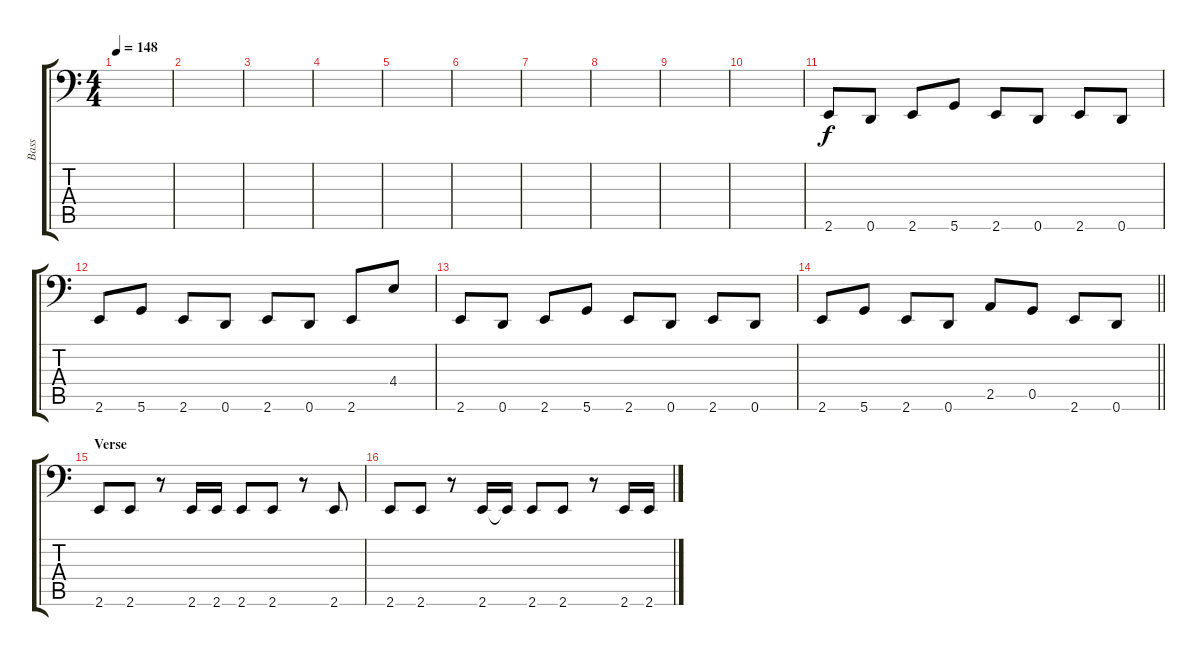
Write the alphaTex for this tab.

\track ("Bass" "Bass") {instrument electricbasspick}
\staff {score tabs}
\tuning (D3 A2 F2 C2 G1 D1) {hide}
\ts (4 4)
\tempo 148
\clef f4
\ks c
|
|
|
|
|
|
|
|
|
|
2.6.8 0.6.8 2.6.8 5.6.8 2.6.8 0.6.8 2.6.8 0.6.8 |
2.6.8 5.6.8 2.6.8 0.6.8 2.6.8 0.6.8 2.6.8 4.4.8 |
2.6.8 0.6.8 2.6.8 5.6.8 2.6.8 0.6.8 2.6.8 0.6.8 |
\barLineRight lightlight
2.6.8 5.6.8 2.6.8 0.6.8 2.5.8 0.5.8 2.6.8 0.6.8 |
\section ("" "Verse")
2.6.8 2.6.8 r.8 2.6.16 2.6.16 2.6.8 2.6.8 r.8 2.6.8 |
2.6.8 2.6.8 r.8 2.6.16 2.6{t}.16 2.6.8 2.6.8 r.8 2.6.16 2.6.16
